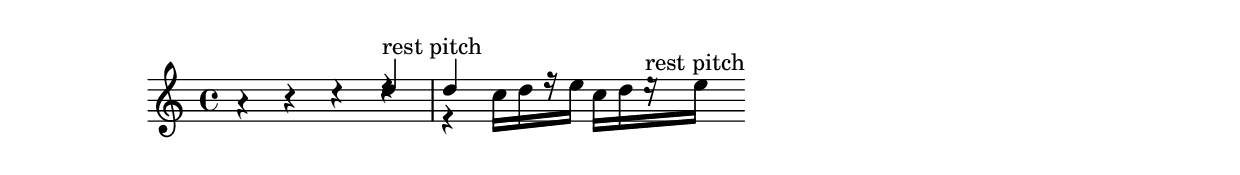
\version "2.12.0"
\header {

  texidoc = "Rests can have pitches--these will be affected by
transposition and relativization. If a rest has a pitch, rest/rest and
beam/rest collision resolving will leave it alone."

}

\layout { ragged-right= ##t }

\relative c'' 
{
  a4\rest b4\rest c4\rest

  <<d \\  d\rest^"rest pitch" >>
  <<d \\  r>>
  c16 [ d r e] 
  c16 [ d e\rest^"rest pitch" e] 
  
}


